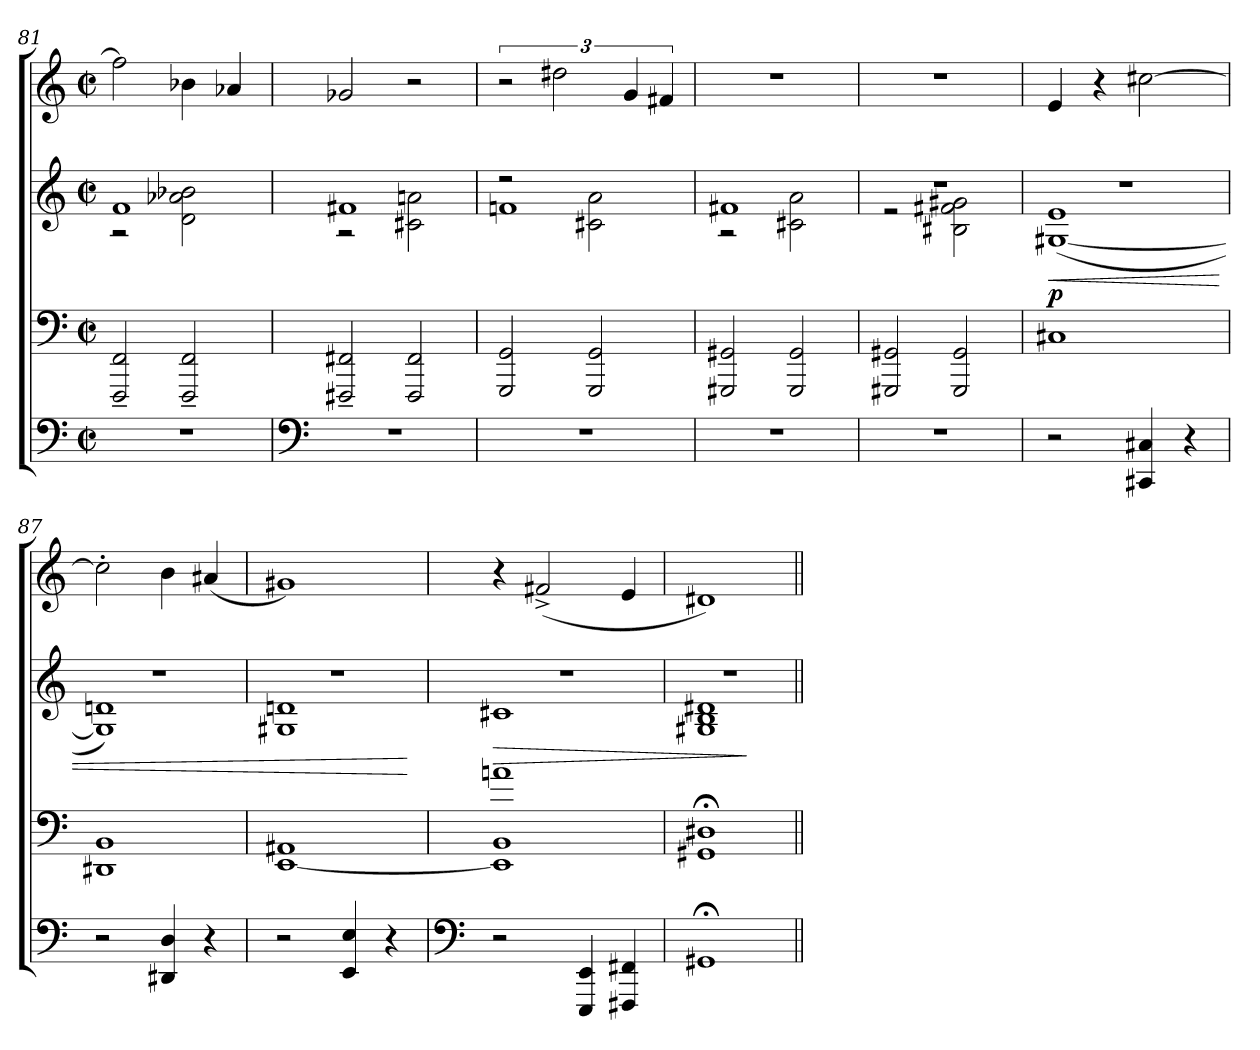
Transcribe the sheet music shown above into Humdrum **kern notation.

**kern	**kern	**kern	**dynam	**kern
*part3	*part2	*part2	*part2	*part1
*staff4	*staff3	*staff2	*staff2/3	*staff1
*clefF4	*clefF4	*clefG2	*	*clefG2
*k[]	*k[]	*k[]	*	*k[]
*M2/2	*M2/2	*M2/2	*	*M2/2
*met(c|)	*met(c|)	*met(c|)	*	*met(c|)
=81	=81	=81	=81	=81
*	*	*^	*	*
1r	2FFF/~< 2FF/~<	1f	2r	.	2ff\]
.	2FFF/~< 2FF/~<	.	2d\ 2a-X\ 2b-X\	.	4b-X\
.	.	.	.	.	4a-X/
=82	=82	=82	=82	=82	=82
*clefF4	*	*	*	*	*
1r	2FFF#X/~< 2FF#X/~<	1f#X	2r	.	2g-X/
.	2FFF#/ 2FF#/	.	2c#X\ 2an\	.	2r
=83	=83	=83	=83	=83	=83
1r	2GGG/ 2GG/	2r	1fn	.	3r
.	.	.	.	.	3dd#X\
.	2GGG/ 2GG/	2c#X\ 2a\	.	.	.
.	.	.	.	.	6g/
.	.	.	.	.	6f#X/
=84	=84	=84	=84	=84	=84
1r	2GGG#X/ 2GG#X/	1f#X	2r	.	1r
.	2GGG#/ 2GG#/	.	2c#X\ 2a\	.	.
=85	=85	=85	=85	=85	=85
1r	2GGG#X/ 2GG#X/	1r	2r	.	1r
.	2GGG#/< 2GG#/<	.	2B#X\ 2f#X\ 2g#X\	.	.
=86	=86	=86	=86	=86	=86
!	!	!	!	!LO:HP:b	!
!	!	!	!	!LO:DY:n=1:a=2	!
2r	1C#X	1r	(>[<1G#X 1e	< p	(4e/
.	.	.	.	.	4r
4CC#X/ 4C#X/	.	.	.	.	[>2cc#X\
4r	.	.	.	.	.
=87	=87	=87	=87	=87	=87
2r	1DD#X 1BB	1r	1G#] 1dn)	.	2cc#'<\]
4DD#X/ 4D/	.	.	.	.	4b\
4r	.	.	.	.	(>4a#X/
=88	=88	=88	=88	=88	=88
2r	[<1EE 1AA#X	1r	(<1G#X 1dn	.	1g#X)
4EE/ 4E/	.	.	.	.	.
4r	.	.	.	.	.
*	*	*v	*v	*	*
.	.	.	[	.
=89	=89	=89	=89	=89
*clefF4	*	*	*	*
!	!	!	!LO:HP:b	!
*	*	*^	*	*
2r	1EE] 1BB 1an)	1r	1c#X	>	4r
.	.	.	.	.	(<2f#X^>/
4EEE/ 4EE/	.	.	.	.	.
4FFF#X/ 4FF#X/	.	.	.	.	4e/
=90	=90	=90	=90	=90	=90
1GG#X;<	1GG#X;< 1D#X;<	1r	1G#X 1B 1d#X	.	1d#X)
*	*	*v	*v	*	*
.	.	.	]	.
=||	=||	=||	=||	=||
*-	*-	*-	*-	*-
